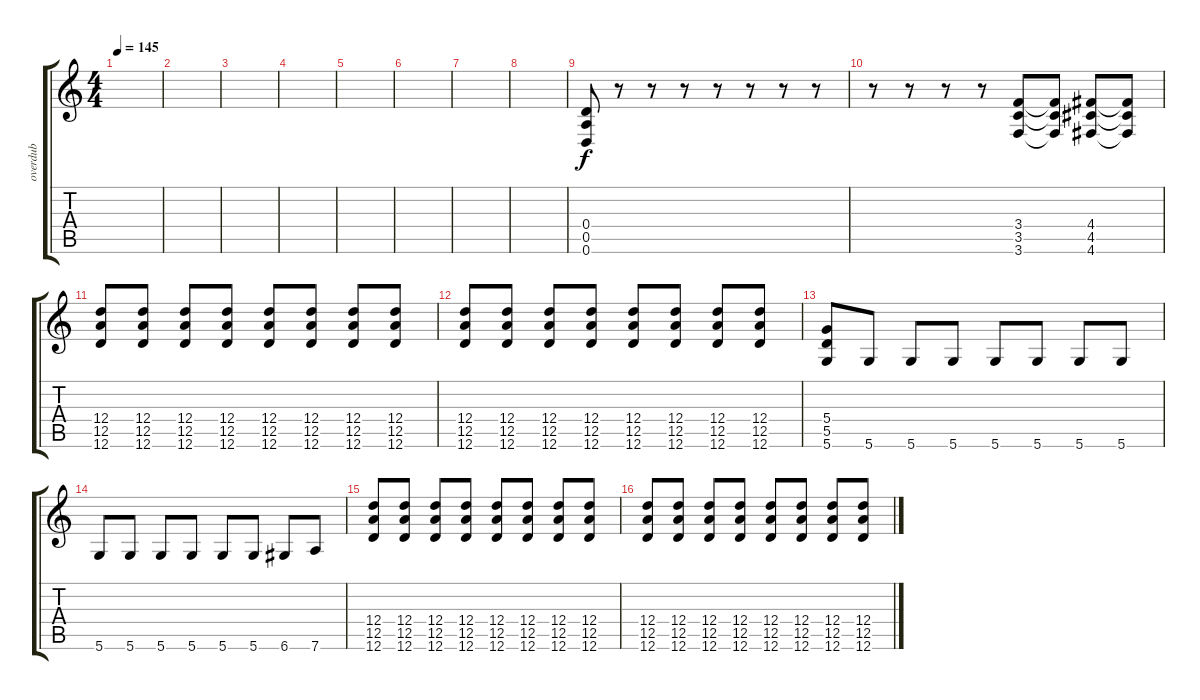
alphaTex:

\track ("overdub" "overdub") {instrument distortionguitar}
\staff {score tabs}
\tuning (E4 B3 G3 D3 A2 D2) {hide}
\ts (4 4)
\tempo 145
\clef g2
\ks c
|
|
|
|
|
|
|
|
(0.4 0.5 0.6).8 r.8 r.8 r.8 r.8 r.8 r.8 r.8 |
r.8 r.8 r.8 r.8 (3.4 3.5 3.6).8 (3.4{t} 3.5{t} 3.6{t}).8 (4.4 4.5 4.6).8 (4.4{t} 4.5{t} 4.6{t}).8 |
(12.4 12.5 12.6).8 (12.4 12.5 12.6).8 (12.4 12.5 12.6).8 (12.4 12.5 12.6).8 (12.4 12.5 12.6).8 (12.4 12.5 12.6).8 (12.4 12.5 12.6).8 (12.4 12.5 12.6).8 |
(12.4 12.5 12.6).8 (12.4 12.5 12.6).8 (12.4 12.5 12.6).8 (12.4 12.5 12.6).8 (12.4 12.5 12.6).8 (12.4 12.5 12.6).8 (12.4 12.5 12.6).8 (12.4 12.5 12.6).8 |
(5.4 5.5 5.6).8 5.6.8 5.6.8 5.6.8 5.6.8 5.6.8 5.6.8 5.6.8 |
5.6.8 5.6.8 5.6.8 5.6.8 5.6.8 5.6.8 6.6.8 7.6.8 |
(12.4 12.5 12.6).8 (12.4 12.5 12.6).8 (12.4 12.5 12.6).8 (12.4 12.5 12.6).8 (12.4 12.5 12.6).8 (12.4 12.5 12.6).8 (12.4 12.5 12.6).8 (12.4 12.5 12.6).8 |
(12.4 12.5 12.6).8 (12.4 12.5 12.6).8 (12.4 12.5 12.6).8 (12.4 12.5 12.6).8 (12.4 12.5 12.6).8 (12.4 12.5 12.6).8 (12.4 12.5 12.6).8 (12.4 12.5 12.6).8
